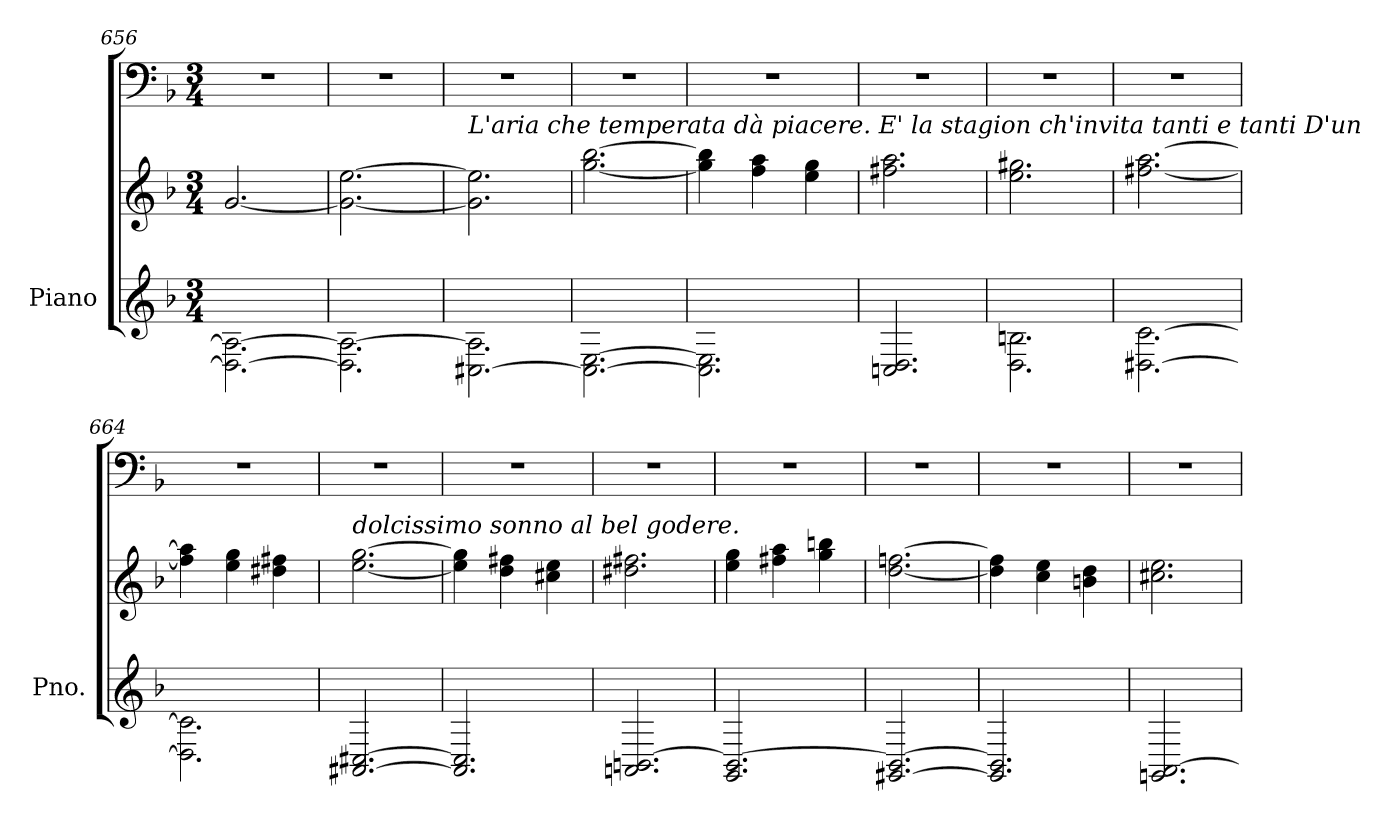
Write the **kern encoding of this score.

**kern	**kern	**kern
*part1	*part1	*part1
*staff3	*staff2	*staff1
*I"Piano	*	*
*I'Pno.	*	*
*clefG2	*clefG2	*clefF4
*k[b-]	*k[b-]	*k[b-]
*M3/4	*M3/4	*M3/4
=656	=656	=656
*^	*	*
2.D\_ 2.A\_	2.ryy	[2.g/	2.r
=657	=657	=657	=657
2.D\] 2.A\_	2.ryy	2.g\_ [2.ee\	2.r
=658	=658	=658	=658
!	!	!LO:TX:a:i:t=L'aria che temperata dà piacere. E' la stagion ch'invita tanti e tanti D'un	!
[2.C#X\ 2.A\]	2.ryy	2.g\] 2.ee\]	2.r
=659	=659	=659	=659
2.C#\_ [2.E\	2.ryy	[2.gg\ [2.bb-\	2.r
=660	=660	=660	=660
2.C#\] 2.E\]	2.ryy	4gg\] 4bb-\]	2.r
.	.	4ff\ 4aa\	.
.	.	4ee\ 4gg\	.
=661	=661	=661	=661
2.Cn/ 2.D/	2.ryy	2.ff#X\ 2.aa\	2.r
=662	=662	=662	=662
2.D\ 2.Bn\	2.ryy	2.ee\ 2.gg#X\	2.r
=663	=663	=663	=663
[2.D#X\ [2.c\	2.ryy	[2.ff#X\ [2.aa\	2.r
=664	=664	=664	=664
2.D#\] 2.c\]	2.ryy	4ff#\] 4aa\]	2.r
.	.	4ee\ 4gg\	.
.	.	4dd#X\ 4ff#X\	.
!!LO:LB:g=z
=665	=665	=665	=665
!	!	!LO:TX:a:i:t=dolcissimo sonno al bel godere.	!
[2.AA#X/ [2.C#X/	2.ryy	[2.ee\ [2.gg\	2.r
=666	=666	=666	=666
2.AA#/] 2.C#/]	2.ryy	4ee\] 4gg\]	2.r
.	.	4dd\ 4ff#X\	.
.	.	4cc#X\ 4ee\	.
=667	=667	=667	=667
2.AAn/ [2.BBn/	2.ryy	2.dd#X\ 2.ff#X\	2.r
=668	=668	=668	=668
2.GG/ 2.BB/_	2.ryy	4ee\ 4gg\	2.r
.	.	4ff#X\ 4aa\	.
.	.	4gg\ 4bbn\	.
=669	=669	=669	=669
[2.GG#X/ 2.BB/_	2.ryy	[2.dd\ [2.ffn\	2.r
=670	=670	=670	=670
2.GG#/] 2.BB/]	2.ryy	4dd\] 4ff\]	2.r
.	.	4cc\ 4ee\	.
.	.	4bn\ 4dd\	.
=671	=671	=671	=671
2.GGn/ [2.AA/	2.ryy	2.cc#X\ 2.ee\	2.r
*v	*v	*	*
=	=	=
*-	*-	*-
